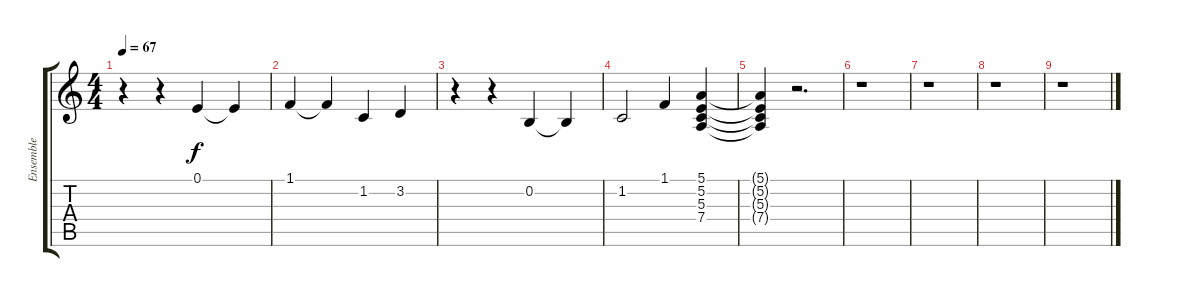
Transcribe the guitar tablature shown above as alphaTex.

\track ("Ensemble" "Ensemble") {instrument stringensemble2}
\staff {score tabs}
\tuning (E4 B3 G3 D3 A2 E2) {hide}
\ts (4 4)
\tempo 67
\clef g2
\ks c
r.4{dy f} r.4 0.1.4 0.1{t}.4 |
1.1.4 1.1{t}.4 1.2.4 3.2.4 |
r.4 r.4 0.2.4 0.2{t}.4 |
\section ("" "")
1.2.2 1.1.4 (5.1 5.2 5.3 7.4).4 |
(5.1{t} 5.2{t} 5.3{t} 7.4{t}).4 r.2{d} |
r.1 |
r.1 |
r.1 |
r.1
